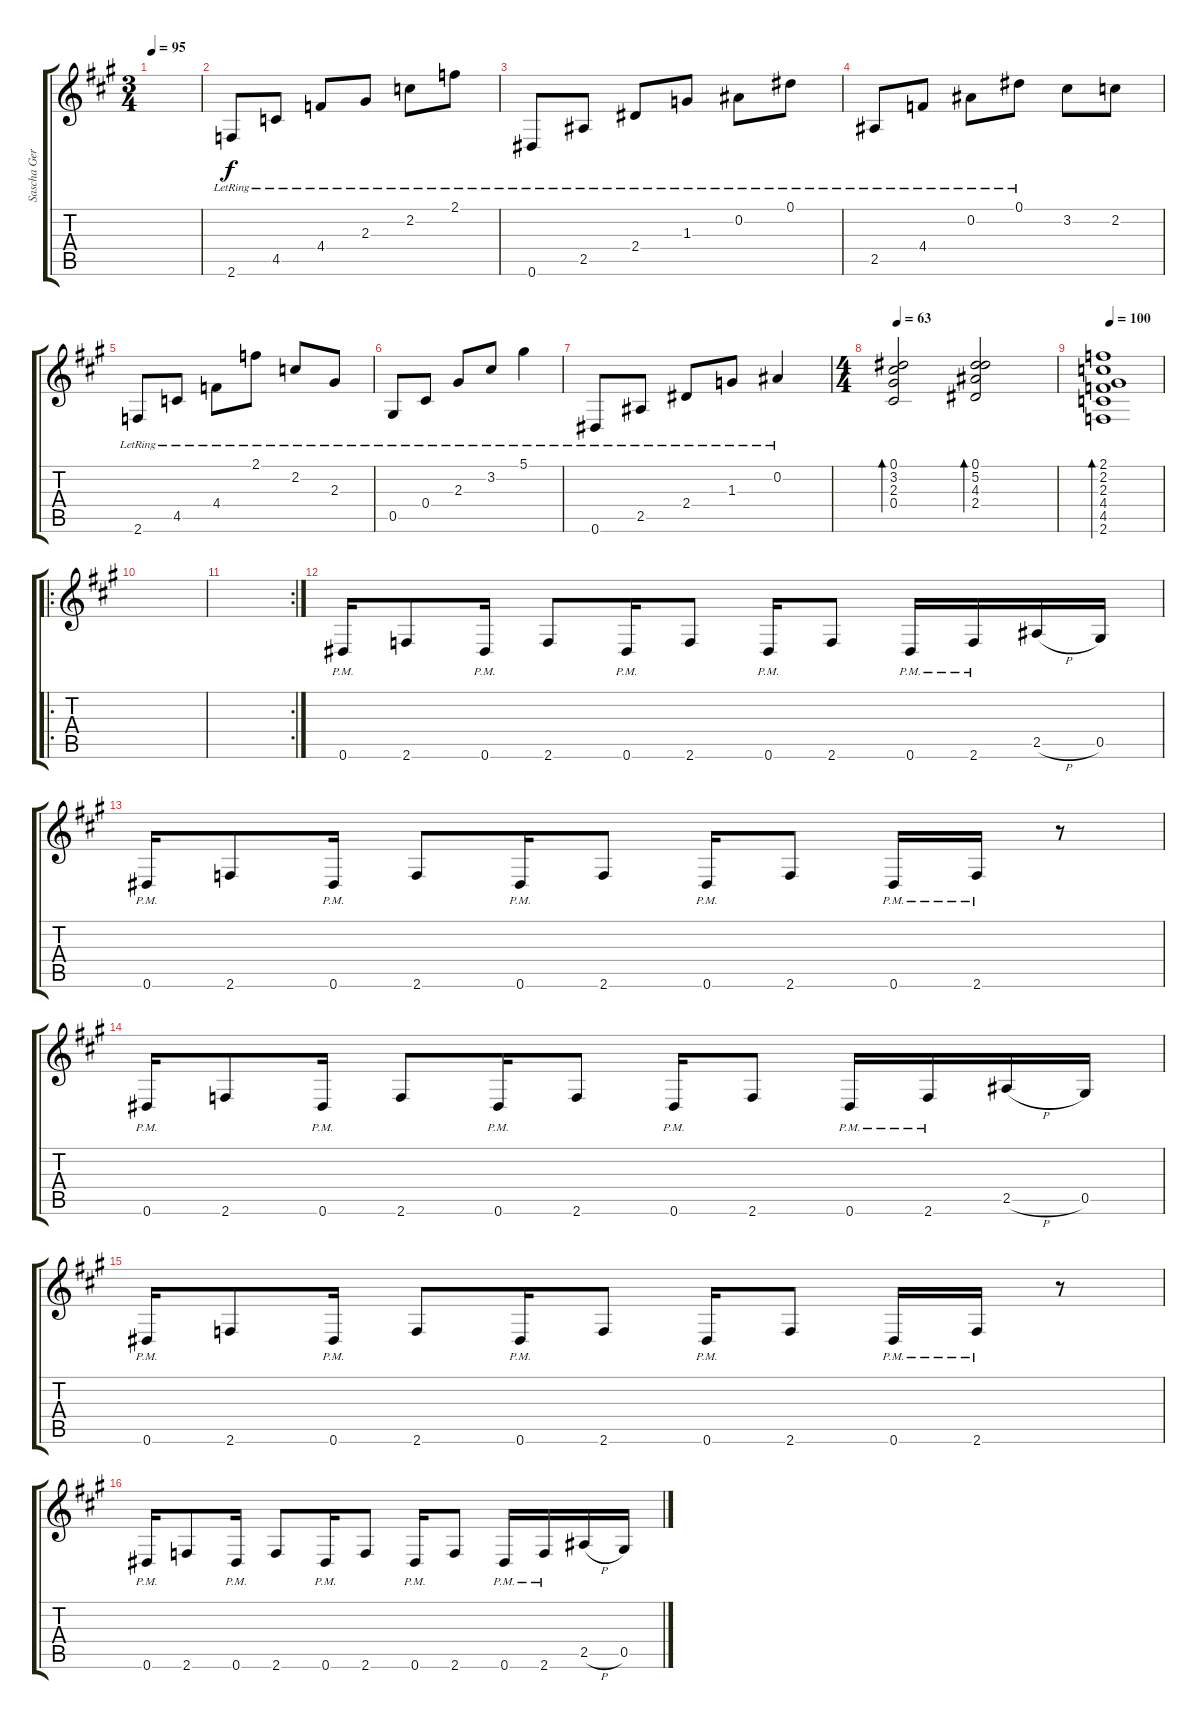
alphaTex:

\track ("Sascha Gerstner" "Sascha Ger") {instrument distortionguitar}
\staff {score tabs}
\tuning (Eb4 Bb3 Gb3 Db3 Ab2 Eb2) {hide}
\ts (3 4)
\tempo 95
\clef g2
\ks f#minor
|
2.6{lr}.8 4.5{lr}.8 4.4{lr}.8 2.3{lr}.8 2.2{lr}.8 2.1{lr}.8 |
0.6{lr}.8 2.5{lr}.8 2.4{lr}.8 1.3{lr}.8 0.2{lr}.8 0.1{lr}.8 |
2.5{lr}.8 4.4{lr}.8 0.2{lr}.8 0.1{lr}.8 3.2.8 2.2.8 |
2.6{lr}.8 4.5{lr}.8 4.4{lr}.8 2.1{lr}.8 2.2{lr}.8 2.3{lr}.8 |
0.5{lr}.8 0.4{lr}.8 2.3{lr}.8 3.2{lr}.8 5.1{lr}.4 |
0.6{lr}.8 2.5{lr}.8 2.4{lr}.8 1.3{lr}.8 0.2{lr}.4 |
\ts (4 4)
\tempo 63
(0.1 3.2 2.3 0.4).2{bd 240} (0.1 5.2 4.3 2.4).2{bd 240} |
\tempo 100
(2.1 2.2 2.3 4.4 4.5 2.6).1{bd 240} |
\ro
|
\rc 2
|
0.6{pm}.16 2.6.8 0.6{pm}.16 2.6.8 0.6{pm}.16 2.6.8 0.6{pm}.16 2.6.8 0.6{pm}.16 2.6{pm}.16 2.5{h}.16 0.5.16 |
0.6{pm}.16 2.6.8 0.6{pm}.16 2.6.8 0.6{pm}.16 2.6.8 0.6{pm}.16 2.6.8 0.6{pm}.16 2.6{pm}.16 r.8 |
0.6{pm}.16 2.6.8 0.6{pm}.16 2.6.8 0.6{pm}.16 2.6.8 0.6{pm}.16 2.6.8 0.6{pm}.16 2.6{pm}.16 2.5{h}.16 0.5.16 |
0.6{pm}.16 2.6.8 0.6{pm}.16 2.6.8 0.6{pm}.16 2.6.8 0.6{pm}.16 2.6.8 0.6{pm}.16 2.6{pm}.16 r.8 |
0.6{pm}.16 2.6.8 0.6{pm}.16 2.6.8 0.6{pm}.16 2.6.8 0.6{pm}.16 2.6.8 0.6{pm}.16 2.6{pm}.16 2.5{h}.16 0.5.16
